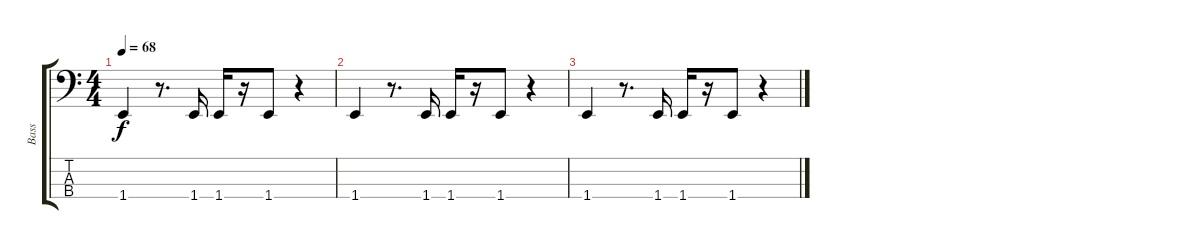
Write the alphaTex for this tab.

\track ("Bass" "Bass") {instrument electricbassfinger}
\staff {score tabs}
\tuning (Gb2 Db2 Ab1 Eb1) {hide}
\ts (4 4)
\tempo 68
\clef f4
\ks aminor
1.4.4{dy f} r.8{d} 1.4.16 1.4.16 r.16 1.4.8 r.4 |
1.4.4 r.8{d} 1.4.16 1.4.16 r.16 1.4.8 r.4 |
1.4.4 r.8{d} 1.4.16 1.4.16 r.16 1.4.8 r.4
